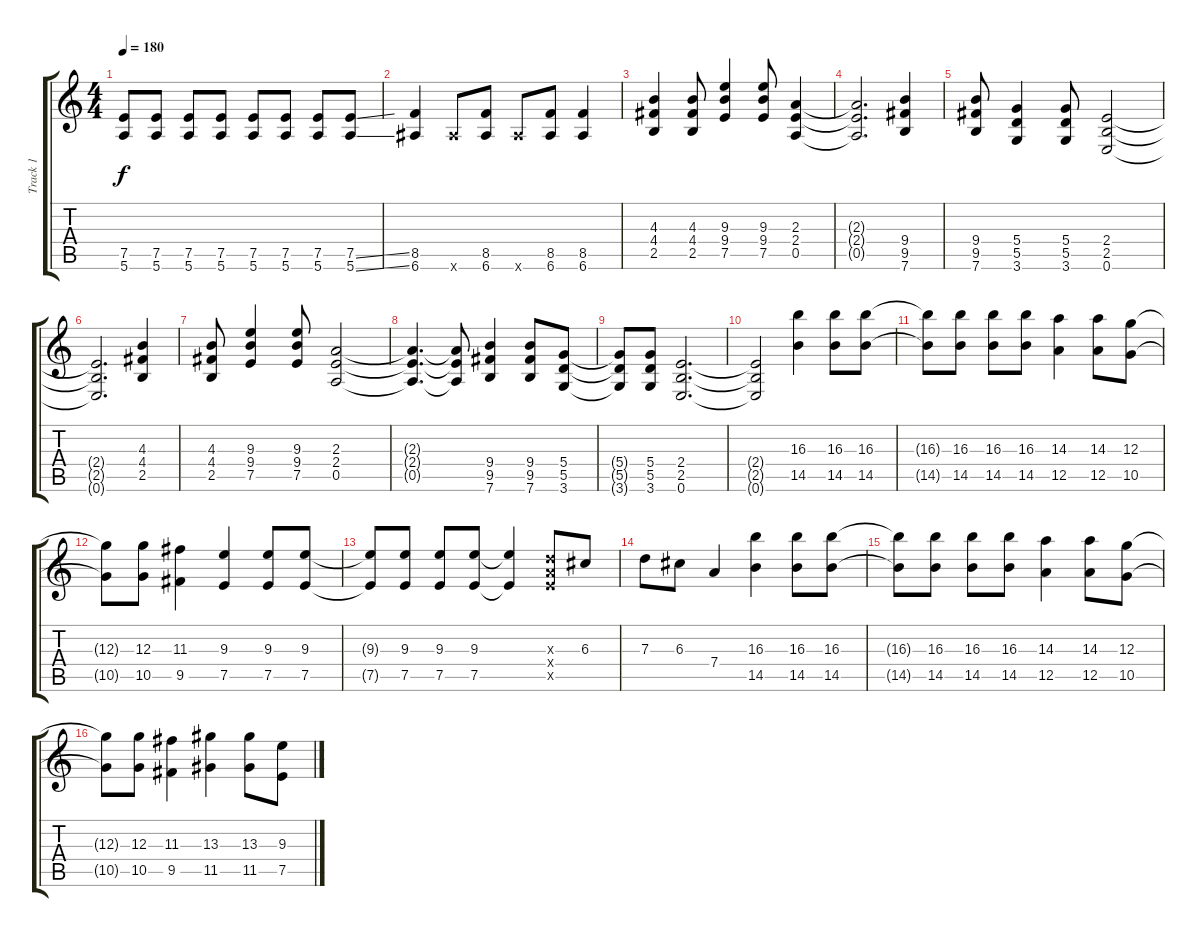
\track ("Track 1" "Track 1") {instrument distortionguitar}
\staff {score tabs}
\tuning (E4 B3 G3 D3 A2 E2) {hide}
\ts (4 4)
\tempo 180
\clef g2
\ks c
(7.5 5.6).8{dy f} (7.5 5.6).8 (7.5 5.6).8 (7.5 5.6).8 (7.5 5.6).8 (7.5 5.6).8 (7.5 5.6).8 (7.5{ss} 5.6{ss}).8 |
(8.5 6.6).4 6.6{x}.8 (8.5 6.6).8 6.6{x}.8 (8.5 6.6).8 (8.5 6.6).4 |
(4.3 4.4 2.5).4 (4.3 4.4 2.5).8 (9.3 9.4 7.5).4 (9.3 9.4 7.5).8 (2.3 2.4 0.5).4 |
(2.3{t} 2.4{t} 0.5{t}).2{d} (9.4 9.5 7.6).4 |
(9.4 9.5 7.6).8 (5.4 5.5 3.6).4 (5.4 5.5 3.6).8 (2.4 2.5 0.6).2 |
(2.4{t} 2.5{t} 0.6{t}).2{d} (4.3 4.4 2.5).4 |
(4.3 4.4 2.5).8 (9.3 9.4 7.5).4 (9.3 9.4 7.5).8 (2.3 2.4 0.5).2 |
(2.3{t} 2.4{t} 0.5{t}).4{d} (2.3{t} 2.4{t} 0.5{t}).8 (9.4 9.5 7.6).4 (9.4 9.5 7.6).8 (5.4 5.5 3.6).8 |
(5.4{t} 5.5{t} 3.6{t}).8 (5.4 5.5 3.6).8 (2.4 2.5 0.6).2{d} |
(2.4{t} 2.5{t} 0.6{t}).2 (16.3 14.5).4 (16.3 14.5).8 (16.3 14.5).8 |
(16.3{t} 14.5{t}).8 (16.3 14.5).8 (16.3 14.5).8 (16.3 14.5).8 (14.3 12.5).4 (14.3 12.5).8 (12.3 10.5).8 |
(12.3{t} 10.5{t}).8 (12.3 10.5).8 (11.3 9.5).4 (9.3 7.5).4 (9.3 7.5).8 (9.3 7.5).8 |
(9.3{t} 7.5{t}).8 (9.3 7.5).8 (9.3 7.5).8 (9.3 7.5).8 (9.3{t} 7.5{t}).4 (7.3{x} 7.4{x} 7.5{x}).8 6.3.8 |
7.3.8 6.3.8 7.4.4 (16.3 14.5).4 (16.3 14.5).8 (16.3 14.5).8 |
(16.3{t} 14.5{t}).8 (16.3 14.5).8 (16.3 14.5).8 (16.3 14.5).8 (14.3 12.5).4 (14.3 12.5).8 (12.3 10.5).8 |
(12.3{t} 10.5{t}).8 (12.3 10.5).8 (11.3 9.5).4 (13.3 11.5).4 (13.3 11.5).8 (9.3 7.5).8
